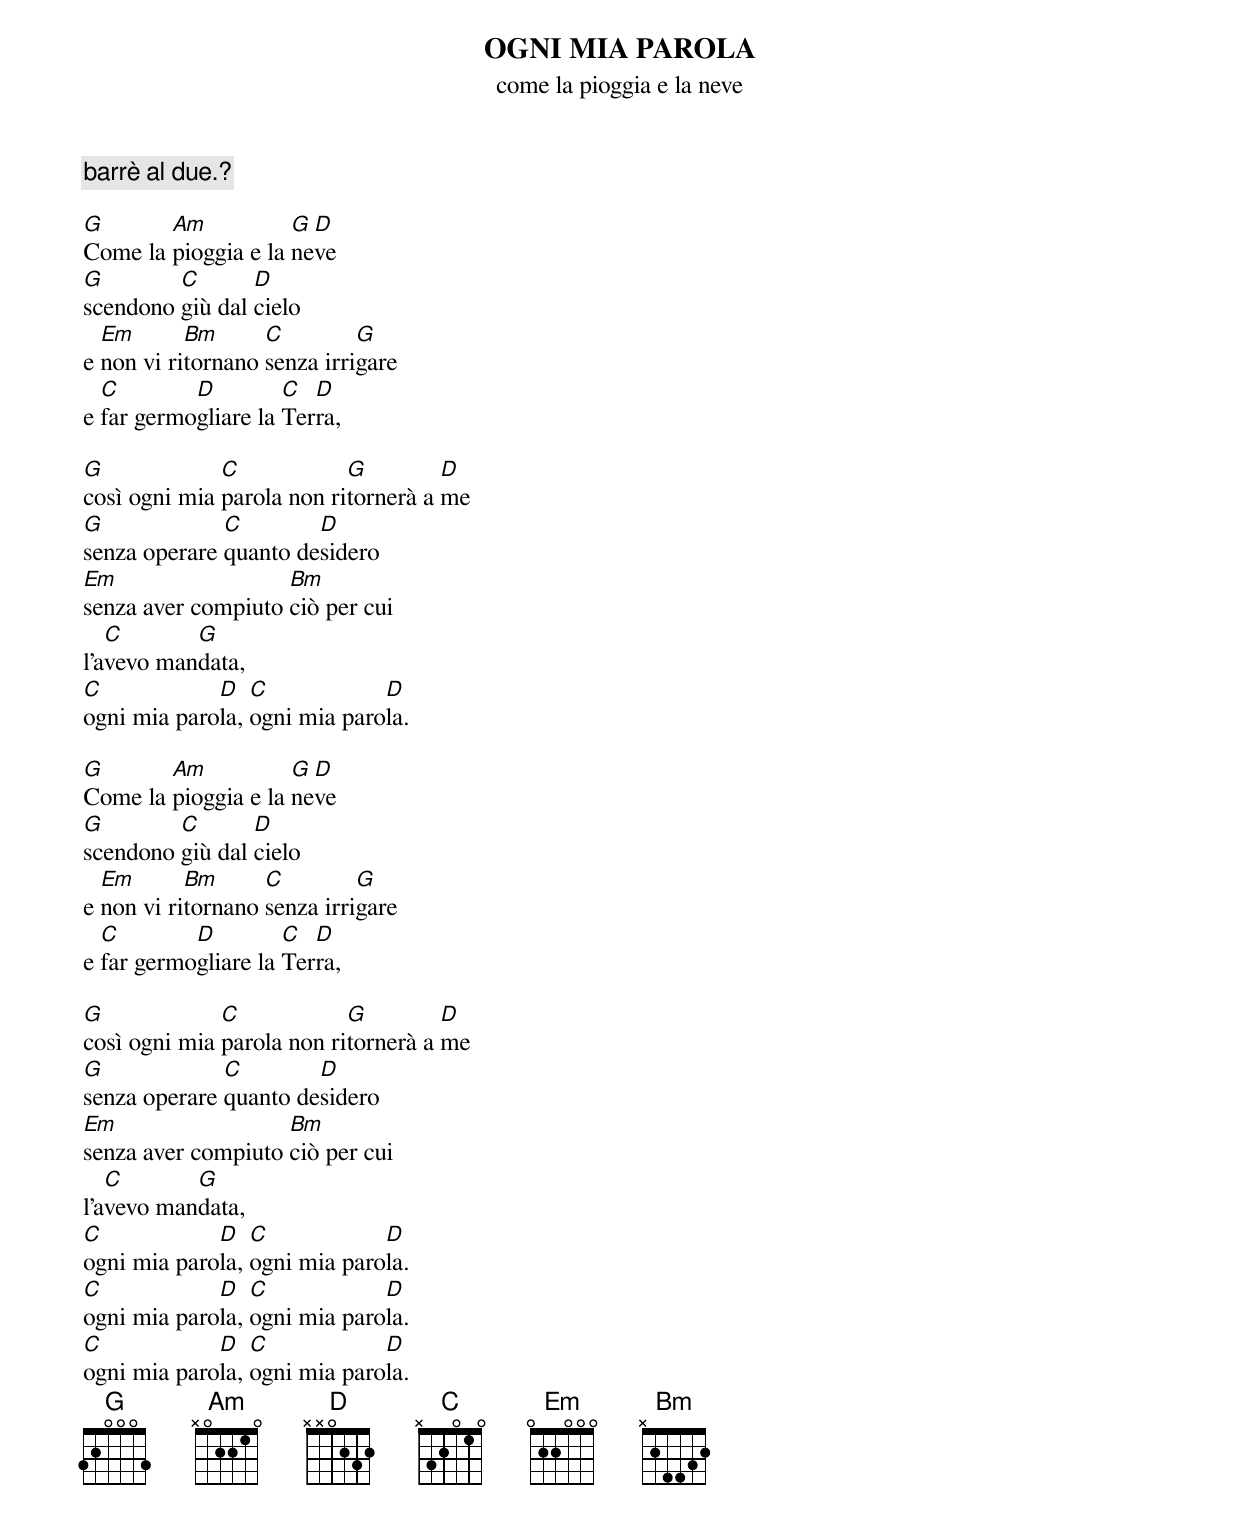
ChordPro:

{title:OGNI MIA PAROLA}
{subtitle: come la pioggia e la neve}
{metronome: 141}
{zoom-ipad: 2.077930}
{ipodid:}

{c: barrè al due.?}

[G]Come la [Am]pioggia e la [G]ne[D]ve
[G]scendono [C]giù dal [D]cielo
e [Em]non vi ri[Bm]tornano [C]senza irri[G]gare
e [C]far germo[D]gliare la [C]Ter[D]ra,

[G]così ogni mia [C]parola non ri[G]tornerà a [D]me
[G]senza operare [C]quanto de[D]sidero
[Em]senza aver compiuto [Bm]ciò per cui
l'a[C]vevo man[G]data,
[C]ogni mia paro[D]la, [C]ogni mia paro[D]la.

[G]Come la [Am]pioggia e la [G]ne[D]ve
[G]scendono [C]giù dal [D]cielo
e [Em]non vi ri[Bm]tornano [C]senza irri[G]gare
e [C]far germo[D]gliare la [C]Ter[D]ra,

[G]così ogni mia [C]parola non ri[G]tornerà a [D]me
[G]senza operare [C]quanto de[D]sidero
[Em]senza aver compiuto [Bm]ciò per cui
l'a[C]vevo man[G]data,
[C]ogni mia paro[D]la, [C]ogni mia paro[D]la.
[C]ogni mia paro[D]la, [C]ogni mia paro[D]la.
[C]ogni mia paro[D]la, [C]ogni mia paro[D]la.
